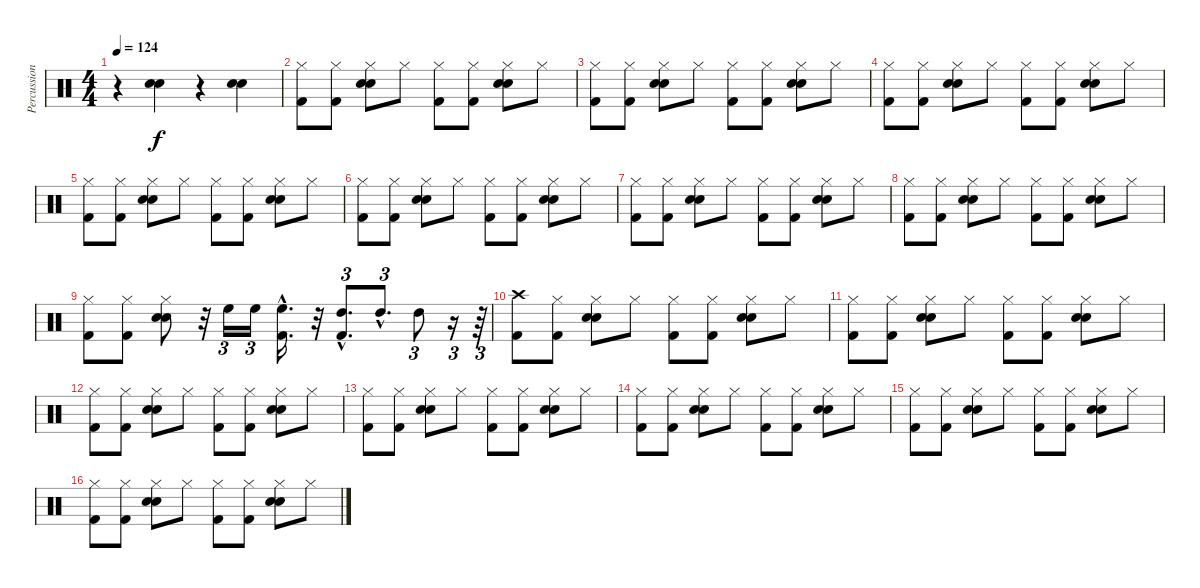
\track ("Percussion" "Percussion") {instrument percussion}
\staff {score}
\articulation defaults
\ts (4 4)
\tempo 124
\clef neutral
\ks c
r.4{dy f} ("Electric Snare (hit)" "Snare (hit) 2").4 r.4 ("Electric Snare (hit)" "Snare (hit) 2").4 |
("Hi-Hat (closed)" "Kick (hit) 2").8 ("Hi-Hat (closed)" "Kick (hit) 2").8 ("Hi-Hat (closed)" "Snare (hit) 2" "Electric Snare (hit)").8 "Hi-Hat (closed)".8 ("Hi-Hat (closed)" "Kick (hit) 2").8 ("Hi-Hat (closed)" "Kick (hit) 2").8 ("Hi-Hat (closed)" "Snare (hit) 2" "Electric Snare (hit)").8 "Hi-Hat (closed)".8 |
("Hi-Hat (closed)" "Kick (hit) 2").8 ("Hi-Hat (closed)" "Kick (hit) 2").8 ("Hi-Hat (closed)" "Snare (hit) 2" "Electric Snare (hit)").8 "Hi-Hat (closed)".8 ("Hi-Hat (closed)" "Kick (hit) 2").8 ("Hi-Hat (closed)" "Kick (hit) 2").8 ("Hi-Hat (closed)" "Snare (hit) 2" "Electric Snare (hit)").8 "Hi-Hat (closed)".8 |
("Hi-Hat (closed)" "Kick (hit) 2").8 ("Hi-Hat (closed)" "Kick (hit) 2").8 ("Hi-Hat (closed)" "Snare (hit) 2" "Electric Snare (hit)").8 "Hi-Hat (closed)".8 ("Hi-Hat (closed)" "Kick (hit) 2").8 ("Hi-Hat (closed)" "Kick (hit) 2").8 ("Hi-Hat (closed)" "Snare (hit) 2" "Electric Snare (hit)").8 "Hi-Hat (closed)".8 |
("Hi-Hat (closed)" "Kick (hit) 2").8 ("Hi-Hat (closed)" "Kick (hit) 2").8 ("Hi-Hat (closed)" "Snare (hit) 2" "Electric Snare (hit)").8 "Hi-Hat (closed)".8 ("Hi-Hat (closed)" "Kick (hit) 2").8 ("Hi-Hat (closed)" "Kick (hit) 2").8 ("Hi-Hat (closed)" "Snare (hit) 2" "Electric Snare (hit)").8 "Hi-Hat (closed)".8 |
("Hi-Hat (closed)" "Kick (hit) 2").8 ("Hi-Hat (closed)" "Kick (hit) 2").8 ("Hi-Hat (closed)" "Snare (hit) 2" "Electric Snare (hit)").8 "Hi-Hat (closed)".8 ("Hi-Hat (closed)" "Kick (hit) 2").8 ("Hi-Hat (closed)" "Kick (hit) 2").8 ("Hi-Hat (closed)" "Snare (hit) 2" "Electric Snare (hit)").8 "Hi-Hat (closed)".8 |
("Hi-Hat (closed)" "Kick (hit) 2").8 ("Hi-Hat (closed)" "Kick (hit) 2").8 ("Hi-Hat (closed)" "Snare (hit) 2" "Electric Snare (hit)").8 "Hi-Hat (closed)".8 ("Hi-Hat (closed)" "Kick (hit) 2").8 ("Hi-Hat (closed)" "Kick (hit) 2").8 ("Hi-Hat (closed)" "Snare (hit) 2" "Electric Snare (hit)").8 "Hi-Hat (closed)".8 |
("Hi-Hat (closed)" "Kick (hit) 2").8 ("Hi-Hat (closed)" "Kick (hit) 2").8 ("Hi-Hat (closed)" "Snare (hit) 2" "Electric Snare (hit)").8 "Hi-Hat (closed)".8 ("Hi-Hat (closed)" "Kick (hit) 2").8 ("Hi-Hat (closed)" "Kick (hit) 2").8 ("Hi-Hat (closed)" "Snare (hit) 2" "Electric Snare (hit)").8 "Hi-Hat (closed)".8 |
("Hi-Hat (closed)" "Kick (hit) 2").8 ("Hi-Hat (closed)" "Kick (hit) 2").8 ("Hi-Hat (closed)" "Snare (hit) 2" "Electric Snare (hit)").8 r.32 "High Floor Tom (hit)".16{tu (3 2)} "High Floor Tom (hit)".16{tu (3 2)} ("High Floor Tom (hit)"{hac} "Kick (hit) 2"{hac}).16{d} r.32 ("High Tom (hit)"{hac} "Kick (hit) 2"{hac}).8{d tu (3 2)} "High Tom (hit)"{hac}.8{d tu (3 2)} "High Tom (hit)".8{tu (3 2)} r.16{tu (3 2)} r.64{tu (3 2)} |
("Crash high (hit)" "Kick (hit) 2").8 ("Hi-Hat (closed)" "Kick (hit) 2").8 ("Hi-Hat (closed)" "Snare (hit) 2" "Electric Snare (hit)").8 "Hi-Hat (closed)".8 ("Hi-Hat (closed)" "Kick (hit) 2").8 ("Hi-Hat (closed)" "Kick (hit) 2").8 ("Hi-Hat (closed)" "Snare (hit) 2" "Electric Snare (hit)").8 "Hi-Hat (closed)".8 |
("Hi-Hat (closed)" "Kick (hit) 2").8 ("Hi-Hat (closed)" "Kick (hit) 2").8 ("Hi-Hat (closed)" "Snare (hit) 2" "Electric Snare (hit)").8 "Hi-Hat (closed)".8 ("Hi-Hat (closed)" "Kick (hit) 2").8 ("Hi-Hat (closed)" "Kick (hit) 2").8 ("Hi-Hat (closed)" "Snare (hit) 2" "Electric Snare (hit)").8 "Hi-Hat (closed)".8 |
("Hi-Hat (closed)" "Kick (hit) 2").8 ("Hi-Hat (closed)" "Kick (hit) 2").8 ("Hi-Hat (closed)" "Snare (hit) 2" "Electric Snare (hit)").8 "Hi-Hat (closed)".8 ("Hi-Hat (closed)" "Kick (hit) 2").8 ("Hi-Hat (closed)" "Kick (hit) 2").8 ("Hi-Hat (closed)" "Snare (hit) 2" "Electric Snare (hit)").8 "Hi-Hat (closed)".8 |
("Hi-Hat (closed)" "Kick (hit) 2").8 ("Hi-Hat (closed)" "Kick (hit) 2").8 ("Hi-Hat (closed)" "Snare (hit) 2" "Electric Snare (hit)").8 "Hi-Hat (closed)".8 ("Hi-Hat (closed)" "Kick (hit) 2").8 ("Hi-Hat (closed)" "Kick (hit) 2").8 ("Hi-Hat (closed)" "Snare (hit) 2" "Electric Snare (hit)").8 "Hi-Hat (closed)".8 |
("Hi-Hat (closed)" "Kick (hit) 2").8 ("Hi-Hat (closed)" "Kick (hit) 2").8 ("Hi-Hat (closed)" "Snare (hit) 2" "Electric Snare (hit)").8 "Hi-Hat (closed)".8 ("Hi-Hat (closed)" "Kick (hit) 2").8 ("Hi-Hat (closed)" "Kick (hit) 2").8 ("Hi-Hat (closed)" "Snare (hit) 2" "Electric Snare (hit)").8 "Hi-Hat (closed)".8 |
("Hi-Hat (closed)" "Kick (hit) 2").8 ("Hi-Hat (closed)" "Kick (hit) 2").8 ("Hi-Hat (closed)" "Snare (hit) 2" "Electric Snare (hit)").8 "Hi-Hat (closed)".8 ("Hi-Hat (closed)" "Kick (hit) 2").8 ("Hi-Hat (closed)" "Kick (hit) 2").8 ("Hi-Hat (closed)" "Snare (hit) 2" "Electric Snare (hit)").8 "Hi-Hat (closed)".8 |
("Hi-Hat (closed)" "Kick (hit) 2").8 ("Hi-Hat (closed)" "Kick (hit) 2").8 ("Hi-Hat (closed)" "Snare (hit) 2" "Electric Snare (hit)").8 "Hi-Hat (closed)".8 ("Hi-Hat (closed)" "Kick (hit) 2").8 ("Hi-Hat (closed)" "Kick (hit) 2").8 ("Hi-Hat (closed)" "Snare (hit) 2" "Electric Snare (hit)").8 "Hi-Hat (closed)".8
